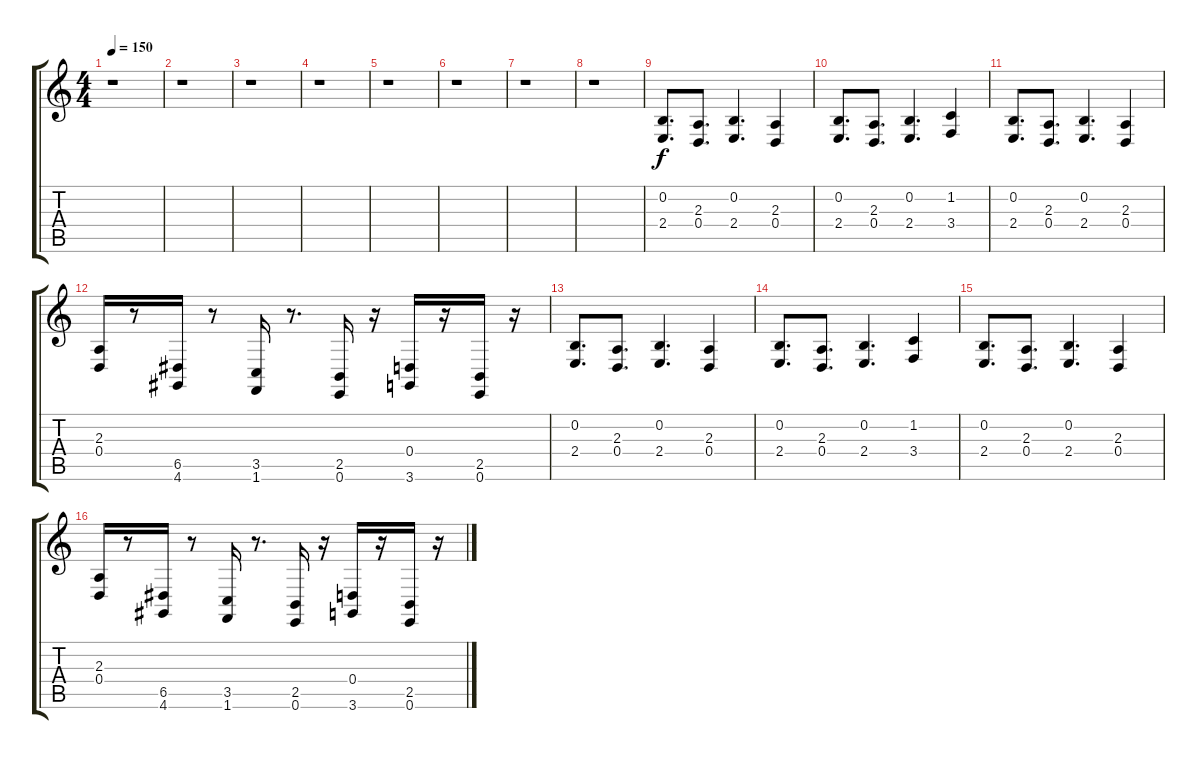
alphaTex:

\track "" {instrument lead5charang}
\staff {score tabs}
\tuning (E4 B3 G3 D3 A2 E2) {hide}
\ts (4 4)
\tempo 150
\clef g2
\ks c
r.1{dy f} |
r.1 |
r.1 |
r.1 |
r.1 |
r.1 |
r.1 |
r.1 |
(0.2 2.4).8{d} (2.3 0.4).8{d} (0.2 2.4).4{d} (2.3 0.4).4 |
(0.2 2.4).8{d} (2.3 0.4).8{d} (0.2 2.4).4{d} (1.2 3.4).4 |
(0.2 2.4).8{d} (2.3 0.4).8{d} (0.2 2.4).4{d} (2.3 0.4).4 |
(2.3 0.4).16 r.8 (6.5 4.6).16 r.8 (3.5 1.6).16 r.8{d} (2.5 0.6).16 r.16 (0.4 3.6).16 r.16 (2.5 0.6).16 r.16 |
(0.2 2.4).8{d} (2.3 0.4).8{d} (0.2 2.4).4{d} (2.3 0.4).4 |
(0.2 2.4).8{d} (2.3 0.4).8{d} (0.2 2.4).4{d} (1.2 3.4).4 |
(0.2 2.4).8{d} (2.3 0.4).8{d} (0.2 2.4).4{d} (2.3 0.4).4 |
(2.3 0.4).16 r.8 (6.5 4.6).16 r.8 (3.5 1.6).16 r.8{d} (2.5 0.6).16 r.16 (0.4 3.6).16 r.16 (2.5 0.6).16 r.16
